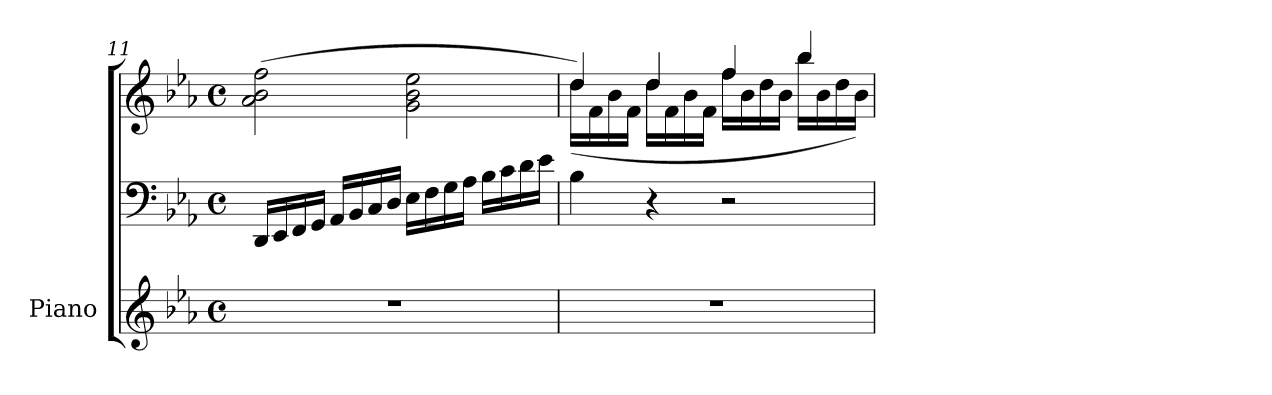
**kern	**kern	**kern
*part1	*part1	*part1
*staff3	*staff2	*staff1
*I"Piano	*	*
*I'Pno	*	*
!!LO:LB:g=z
*clefG2	*clefF4	*clefG2
*k[b-e-a-]	*k[b-e-a-]	*k[b-e-a-]
*M4/4	*M4/4	*M4/4
*met(c)	*met(c)	*met(c)
=11	=11	=11
1r	16DD/LL	(>2a-\ 2b-\ 2ff\
.	16EE-/	.
.	16FF/	.
.	16GG/JJ	.
.	16AA-/LL	.
.	16BB-/	.
.	16C/	.
.	16D/JJ	.
.	16E-\LL	2g\ 2b-\ 2ee-\
.	16F\	.
.	16G\	.
.	16A-\JJ	.
.	16B-\LL	.
.	16c\	.
.	16d\	.
.	16e-\JJ	.
=12	=12	=12
*	*	*^
1r	4B-\	4dd/)	(>16dd>\LL
.	.	.	16f\
.	.	.	16b-\
.	.	.	16f\JJ
.	4r	4dd/	16dd\LL
.	.	.	16f\
.	.	.	16b-\
.	.	.	16f\JJ
.	2r	4ff/	16ff>\LL
.	.	.	16b->\
.	.	.	16dd>\
.	.	.	16b->\JJ
.	.	4bb-/	16bb->\LL
.	.	.	16b->\
.	.	.	16dd>\
.	.	.	16b->\JJ)
*	*	*v	*v
=	=	=
*-	*-	*-
